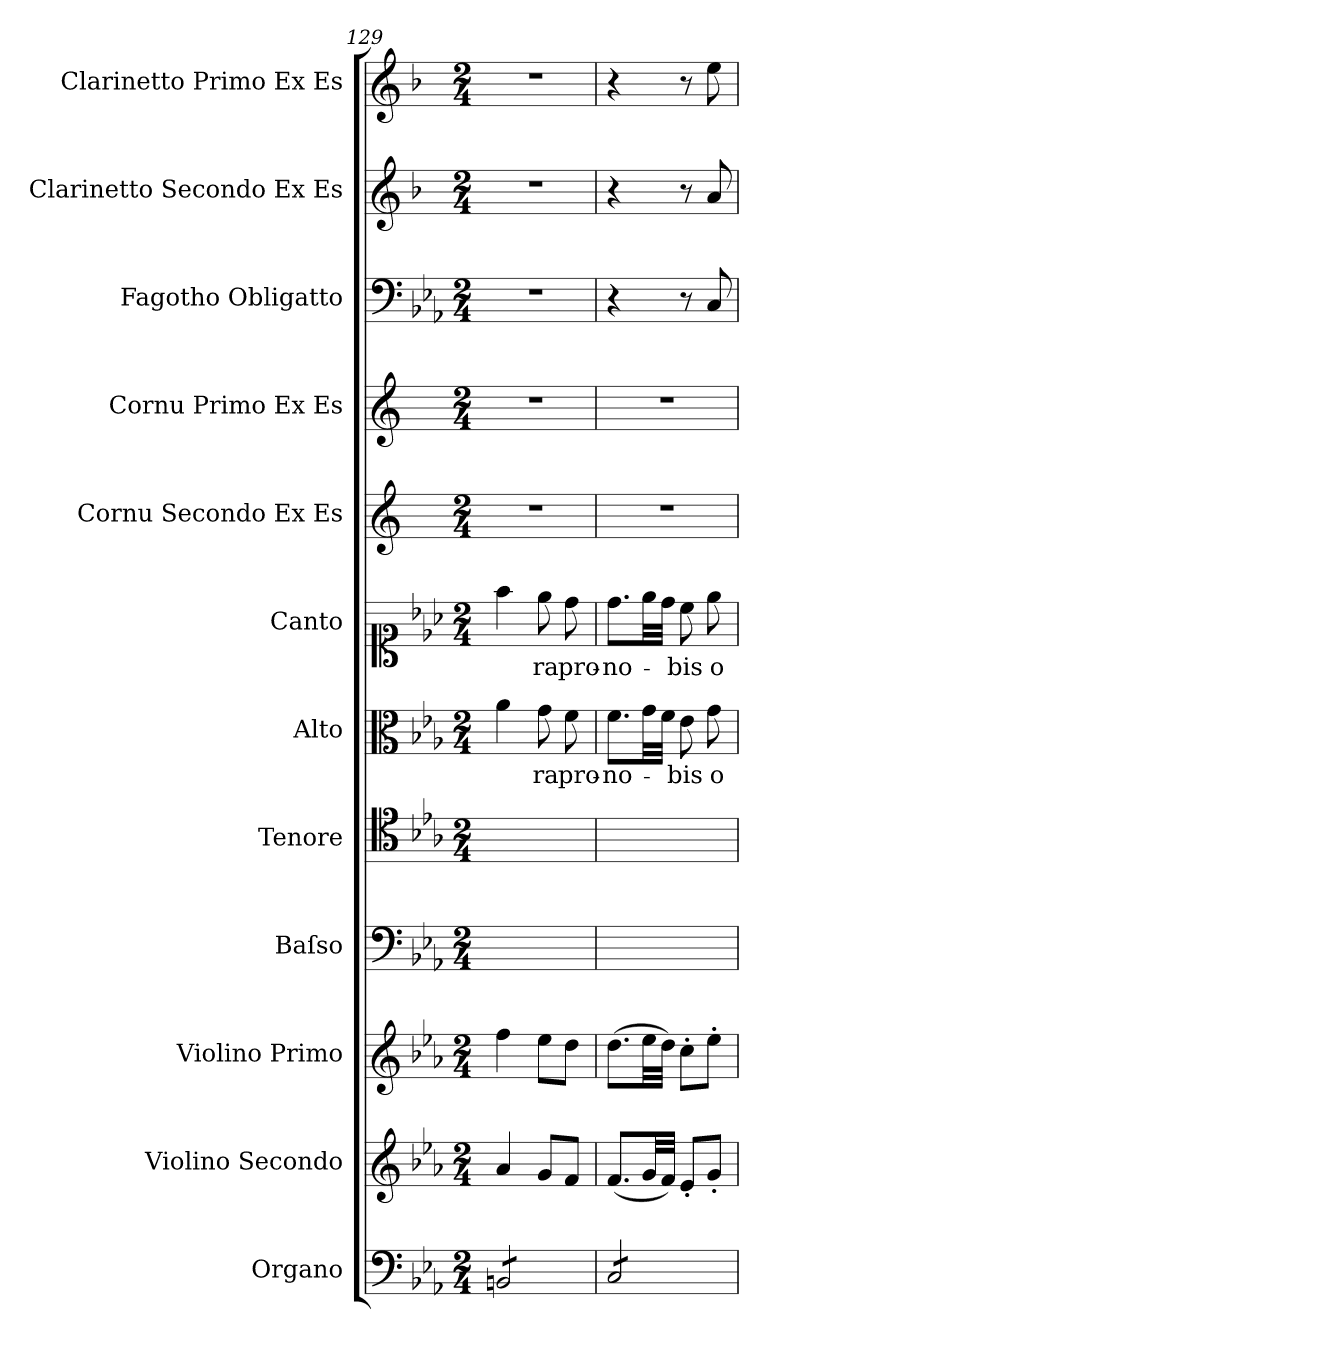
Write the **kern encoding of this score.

**kern	**kern	**kern	**kern	**kern	**kern	**text	**kern	**text	**kern	**kern	**kern	**kern	**kern
*part12	*part11	*part10	*part9	*part8	*part7	*part7	*part6	*part6	*part5	*part4	*part3	*part2	*part1
*staff12	*staff11	*staff10	*staff9	*staff8	*staff7	*staff7	*staff6	*staff6	*staff5	*staff4	*staff3	*staff2	*staff1
*I"Organo	*I"Violino Secondo	*I"Violino Primo	*I"Baſso	*I"Tenore	*I"Alto	*	*I"Canto	*	*I"Cornu Secondo Ex Es	*I"Cornu Primo Ex Es	*I"Fagotho Obligatto	*I"Clarinetto Secondo Ex Es	*I"Clarinetto Primo Ex Es
*I'Org	*	*I'Vno I	*I'B.	*I'T.	*I'A.	*	*I'C.	*	*	*I'Cor I	*I'Fag.	*	*I'Cor I
*clefF4	*clefG2	*clefG2	*clefF4	*clefC4	*clefC3	*	*clefC1	*	*clefG2	*clefG2	*clefF4	*clefG2	*clefG2
*	*	*	*	*	*	*	*	*	*ITrd5c9	*ITrd5c9	*	*ITrd1c2	*ITrd1c2
*k[b-e-a-]	*k[b-e-a-]	*k[b-e-a-]	*k[b-e-a-]	*k[b-e-a-]	*k[b-e-a-]	*	*k[b-e-a-]	*	*k[b-e-a-]	*k[b-e-a-]	*k[b-e-a-]	*k[b-e-a-]	*k[b-e-a-]
*c:	*c:	*c:	*c:	*c:	*c:	*	*c:	*	*c:	*c:	*c:	*c:	*c:
*M2/4	*M2/4	*M2/4	*M2/4	*M2/4	*M2/4	*	*M2/4	*	*M2/4	*M2/4	*M2/4	*M2/4	*M2/4
=129	=129	=129	=129	=129	=129	=129	=129	=129	=129	=129	=129	=129	=129
*tremolo	*	*	*	*	*	*	*	*	*	*	*	*	*
8BBn/L	4a-/	4ff\	2ryy	2ryy	4a-\	.	4ff\	.	2r	2r	2r	2r	2r
8BBn/	.	.	.	.	.	.	.	.	.	.	.	.	.
8BBn/	8g/L	8ee-\L	.	.	8g\	-ra	8ee-\	-ra	.	.	.	.	.
8BBn/J	8f/J	8dd\J	.	.	8f\	pro-	8dd\	pro-	.	.	.	.	.
=130	=130	=130	=130	=130	=130	=130	=130	=130	=130	=130	=130	=130	=130
8C/L	(8.f/L	(8.dd\L	2ryy	2ryy	8.f\L	-no-	8.dd\L	-no-	2r	2r	4r	4r	4r
8C/	.	.	.	.	.	.	.	.	.	.	.	.	.
.	32g/LL	32ee-\LL	.	.	32g\LL	.	32ee-\LL	.	.	.	.	.	.
.	32f/JJJ)	32dd\JJJ)	.	.	32f\JJJ	.	32dd\JJJ	.	.	.	.	.	.
8C/	8e-'/L	8cc'\L	.	.	8e-\	-bis	8cc\	-bis	.	.	8r	8r	8r
8C/J	8g'/J	8ee-'\J	.	.	8g\	o-	8ee-\	o-	.	.	8C/	8g/	8dd\
*Xtremolo	*	*	*	*	*	*	*	*	*	*	*	*	*
=	=	=	=	=	=	=	=	=	=	=	=	=	=
*-	*-	*-	*-	*-	*-	*-	*-	*-	*-	*-	*-	*-	*-
